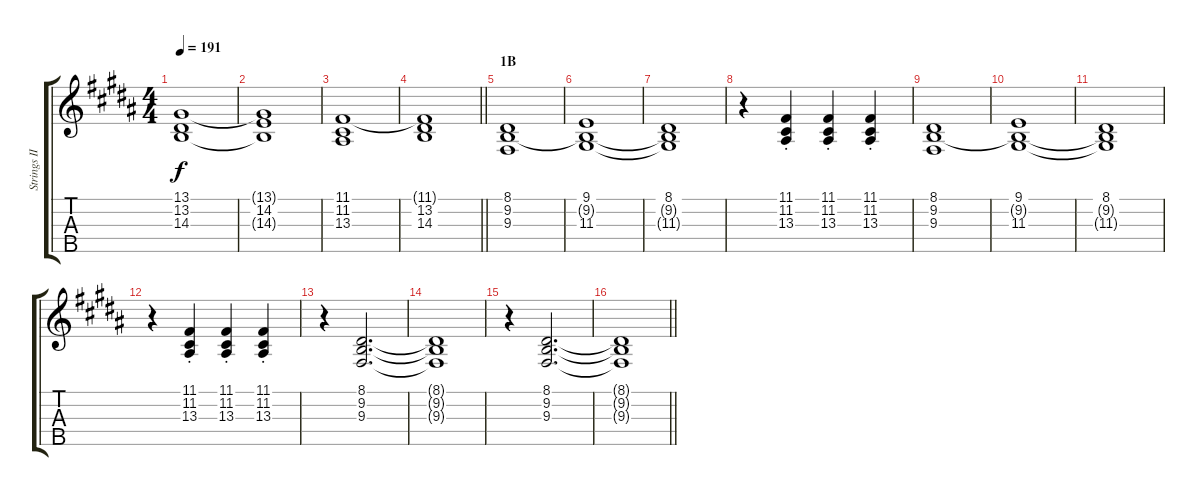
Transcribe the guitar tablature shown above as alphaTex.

\track ("Strings II" "Strings II") {instrument stringensemble1}
\staff {score tabs}
\tuning (G3 D3 A2 E2 B1) {hide}
\ts (4 4)
\tempo 191
\clef g2
\ks b
(13.1 13.2 14.3).1{dy f} |
(13.1{t} 14.2 14.3{t}).1 |
(11.1 11.2 13.3).1 |
\barLineRight lightlight
(11.1{t} 13.2 14.3).1 |
\section ("" "1B")
(8.1 9.2 9.3).1 |
(9.1 9.2{t} 11.3).1 |
(8.1 9.2{t} 11.3{t}).1 |
r.4 (11.1{st} 11.2{st} 13.3{st}).4 (11.1{st} 11.2{st} 13.3{st}).4 (11.1{st} 11.2{st} 13.3{st}).4 |
(8.1 9.2 9.3).1 |
(9.1 9.2{t} 11.3).1 |
(8.1 9.2{t} 11.3{t}).1 |
r.4 (11.1{st} 11.2{st} 13.3{st}).4 (11.1{st} 11.2{st} 13.3{st}).4 (11.1{st} 11.2{st} 13.3{st}).4 |
r.4 (8.1 9.2 9.3).2{d} |
(8.1{t} 9.2{t} 9.3{t}).1 |
r.4 (8.1 9.2 9.3).2{d} |
\barLineRight lightlight
(8.1{t} 9.2{t} 9.3{t}).1
